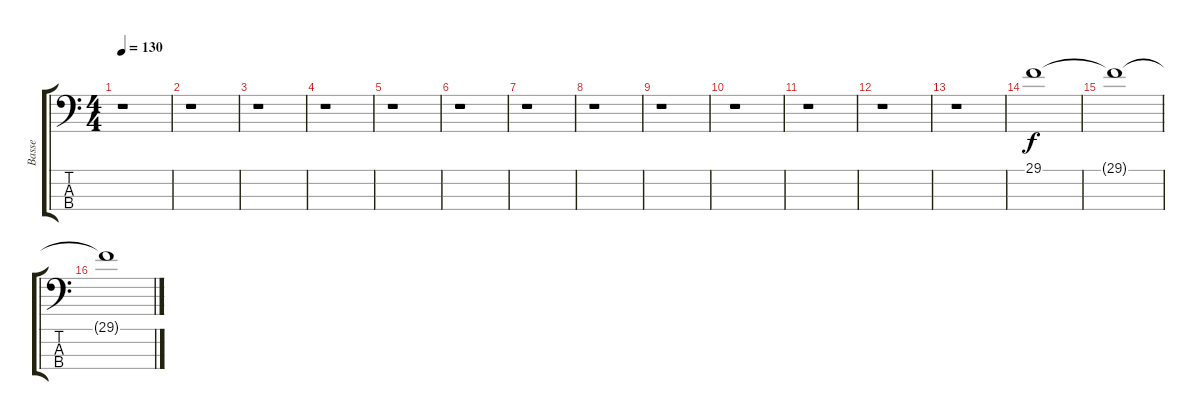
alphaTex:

\track ("Basse" "Basse") {instrument contrabass}
\staff {score tabs}
\tuning (C-1 G2 D2 A1) {hide}
\ts (4 4)
\tempo 130
\clef f4
\ks c
r.1{dy f} |
r.1 |
r.1 |
r.1 |
r.1 |
r.1 |
r.1 |
r.1 |
r.1 |
r.1 |
r.1 |
r.1 |
r.1 |
29.1.1 |
29.1{t}.1 |
29.1{t}.1
